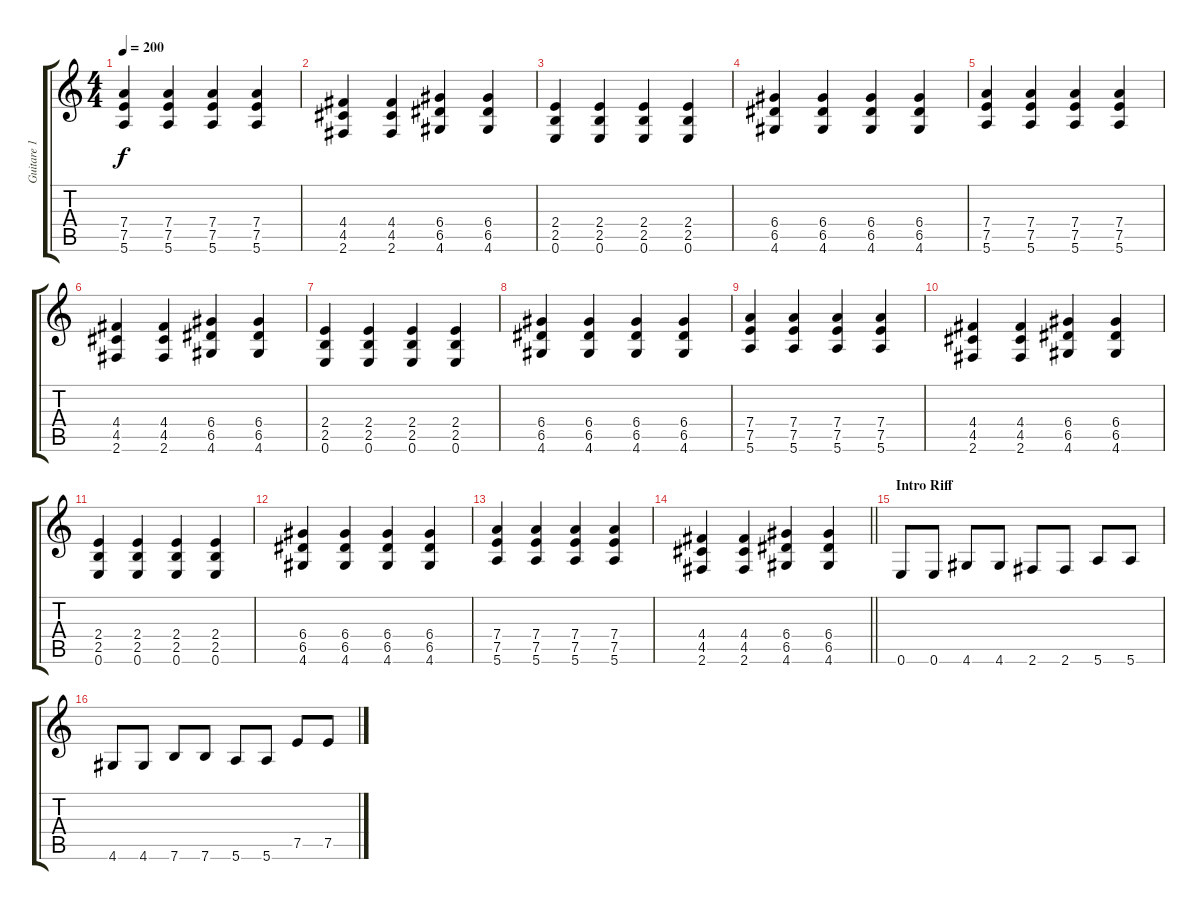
\track ("Guitare 1" "Guitare 1") {instrument overdrivenguitar}
\staff {score tabs}
\tuning (E4 B3 G3 D3 A2 E2) {hide}
\ts (4 4)
\tempo 200
\clef g2
\ks c
(7.4 7.5 5.6).4{dy f} (7.4 7.5 5.6).4 (7.4 7.5 5.6).4 (7.4 7.5 5.6).4 |
(4.4 4.5 2.6).4 (4.4 4.5 2.6).4 (6.4 6.5 4.6).4 (6.4 6.5 4.6).4 |
(2.4 2.5 0.6).4 (2.4 2.5 0.6).4 (2.4 2.5 0.6).4 (2.4 2.5 0.6).4 |
(6.4 6.5 4.6).4 (6.4 6.5 4.6).4 (6.4 6.5 4.6).4 (6.4 6.5 4.6).4 |
(7.4 7.5 5.6).4 (7.4 7.5 5.6).4 (7.4 7.5 5.6).4 (7.4 7.5 5.6).4 |
(4.4 4.5 2.6).4 (4.4 4.5 2.6).4 (6.4 6.5 4.6).4 (6.4 6.5 4.6).4 |
(2.4 2.5 0.6).4 (2.4 2.5 0.6).4 (2.4 2.5 0.6).4 (2.4 2.5 0.6).4 |
(6.4 6.5 4.6).4 (6.4 6.5 4.6).4 (6.4 6.5 4.6).4 (6.4 6.5 4.6).4 |
(7.4 7.5 5.6).4 (7.4 7.5 5.6).4 (7.4 7.5 5.6).4 (7.4 7.5 5.6).4 |
(4.4 4.5 2.6).4 (4.4 4.5 2.6).4 (6.4 6.5 4.6).4 (6.4 6.5 4.6).4 |
(2.4 2.5 0.6).4 (2.4 2.5 0.6).4 (2.4 2.5 0.6).4 (2.4 2.5 0.6).4 |
(6.4 6.5 4.6).4 (6.4 6.5 4.6).4 (6.4 6.5 4.6).4 (6.4 6.5 4.6).4 |
(7.4 7.5 5.6).4 (7.4 7.5 5.6).4 (7.4 7.5 5.6).4 (7.4 7.5 5.6).4 |
\barLineRight lightlight
(4.4 4.5 2.6).4 (4.4 4.5 2.6).4 (6.4 6.5 4.6).4 (6.4 6.5 4.6).4 |
\section ("" "Intro Riff")
0.6.8 0.6.8 4.6.8 4.6.8 2.6.8 2.6.8 5.6.8 5.6.8 |
4.6.8 4.6.8 7.6.8 7.6.8 5.6.8 5.6.8 7.5.8 7.5.8
